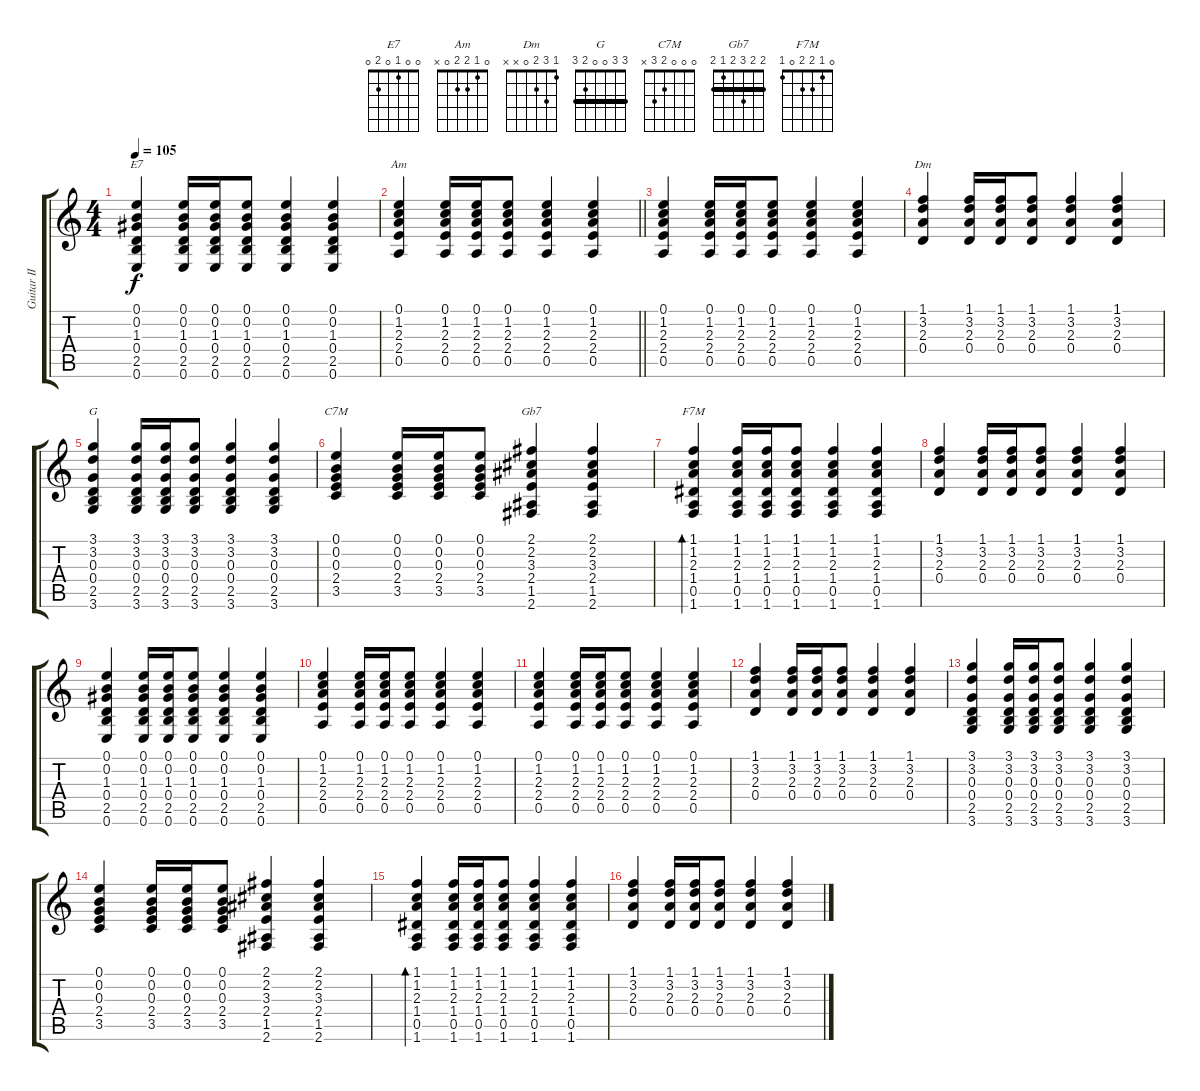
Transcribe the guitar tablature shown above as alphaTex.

\track ("Guitar II" "Guitar II") {instrument acousticguitarnylon}
\staff {score tabs}
\tuning (E4 B3 G3 D3 A2 E2) {hide}
\chord ("E7" 0 0 1 0 2 0)
\chord ("Am" 0 1 2 2 0 x)
\chord ("Dm" 1 3 2 0 x x)
\chord ("G" 3 3 0 0 2 3) {barre 3}
\chord ("C7M" 0 0 0 2 3 x)
\chord ("Gb7" 2 2 3 2 1 2) {barre 2}
\chord ("F7M" 0 1 2 2 0 1)
\ts (4 4)
\tempo 105
\clef g2
\ks c
(0.1 0.2 1.3 0.4 2.5 0.6).4{ch "E7" dy f} (0.1 0.2 1.3 0.4 2.5 0.6).16 (0.1 0.2 1.3 0.4 2.5 0.6).16 (0.1 0.2 1.3 0.4 2.5 0.6).8 (0.1 0.2 1.3 0.4 2.5 0.6).4 (0.1 0.2 1.3 0.4 2.5 0.6).4 |
\barLineRight lightlight
(0.1 1.2 2.3 2.4 0.5).4{ch "Am"} (0.1 1.2 2.3 2.4 0.5).16 (0.1 1.2 2.3 2.4 0.5).16 (0.1 1.2 2.3 2.4 0.5).8 (0.1 1.2 2.3 2.4 0.5).4 (0.1 1.2 2.3 2.4 0.5).4 |
(0.1 1.2 2.3 2.4 0.5).4 (0.1 1.2 2.3 2.4 0.5).16 (0.1 1.2 2.3 2.4 0.5).16 (0.1 1.2 2.3 2.4 0.5).8 (0.1 1.2 2.3 2.4 0.5).4 (0.1 1.2 2.3 2.4 0.5).4 |
(1.1 3.2 2.3 0.4).4{ch "Dm"} (1.1 3.2 2.3 0.4).16 (1.1 3.2 2.3 0.4).16 (1.1 3.2 2.3 0.4).8 (1.1 3.2 2.3 0.4).4 (1.1 3.2 2.3 0.4).4 |
(3.1 3.2 0.3 0.4 2.5 3.6).4{ch "G"} (3.1 3.2 0.3 0.4 2.5 3.6).16 (3.1 3.2 0.3 0.4 2.5 3.6).16 (3.1 3.2 0.3 0.4 2.5 3.6).8 (3.1 3.2 0.3 0.4 2.5 3.6).4 (3.1 3.2 0.3 0.4 2.5 3.6).4 |
(0.1 0.2 0.3 2.4 3.5).4{ch "C7M"} (0.1 0.2 0.3 2.4 3.5).16 (0.1 0.2 0.3 2.4 3.5).16 (0.1 0.2 0.3 2.4 3.5).8 (2.1 2.2 3.3 2.4 1.5 2.6).4{ch "Gb7"} (2.1 2.2 3.3 2.4 1.5 2.6).4 |
(1.1 1.2 2.3 1.4 0.5 1.6).4{bd 240 ch "F7M"} (1.1 1.2 2.3 1.4 0.5 1.6).16 (1.1 1.2 2.3 1.4 0.5 1.6).16 (1.1 1.2 2.3 1.4 0.5 1.6).8 (1.1 1.2 2.3 1.4 0.5 1.6).4 (1.1 1.2 2.3 1.4 0.5 1.6).4 |
(1.1 3.2 2.3 0.4).4 (1.1 3.2 2.3 0.4).16 (1.1 3.2 2.3 0.4).16 (1.1 3.2 2.3 0.4).8 (1.1 3.2 2.3 0.4).4 (1.1 3.2 2.3 0.4).4 |
(0.1 0.2 1.3 0.4 2.5 0.6).4 (0.1 0.2 1.3 0.4 2.5 0.6).16 (0.1 0.2 1.3 0.4 2.5 0.6).16 (0.1 0.2 1.3 0.4 2.5 0.6).8 (0.1 0.2 1.3 0.4 2.5 0.6).4 (0.1 0.2 1.3 0.4 2.5 0.6).4 |
(0.1 1.2 2.3 2.4 0.5).4 (0.1 1.2 2.3 2.4 0.5).16 (0.1 1.2 2.3 2.4 0.5).16 (0.1 1.2 2.3 2.4 0.5).8 (0.1 1.2 2.3 2.4 0.5).4 (0.1 1.2 2.3 2.4 0.5).4 |
(0.1 1.2 2.3 2.4 0.5).4 (0.1 1.2 2.3 2.4 0.5).16 (0.1 1.2 2.3 2.4 0.5).16 (0.1 1.2 2.3 2.4 0.5).8 (0.1 1.2 2.3 2.4 0.5).4 (0.1 1.2 2.3 2.4 0.5).4 |
(1.1 3.2 2.3 0.4).4 (1.1 3.2 2.3 0.4).16 (1.1 3.2 2.3 0.4).16 (1.1 3.2 2.3 0.4).8 (1.1 3.2 2.3 0.4).4 (1.1 3.2 2.3 0.4).4 |
(3.1 3.2 0.3 0.4 2.5 3.6).4 (3.1 3.2 0.3 0.4 2.5 3.6).16 (3.1 3.2 0.3 0.4 2.5 3.6).16 (3.1 3.2 0.3 0.4 2.5 3.6).8 (3.1 3.2 0.3 0.4 2.5 3.6).4 (3.1 3.2 0.3 0.4 2.5 3.6).4 |
(0.1 0.2 0.3 2.4 3.5).4 (0.1 0.2 0.3 2.4 3.5).16 (0.1 0.2 0.3 2.4 3.5).16 (0.1 0.2 0.3 2.4 3.5).8 (2.1 2.2 3.3 2.4 1.5 2.6).4 (2.1 2.2 3.3 2.4 1.5 2.6).4 |
(1.1 1.2 2.3 1.4 0.5 1.6).4{bd 240} (1.1 1.2 2.3 1.4 0.5 1.6).16 (1.1 1.2 2.3 1.4 0.5 1.6).16 (1.1 1.2 2.3 1.4 0.5 1.6).8 (1.1 1.2 2.3 1.4 0.5 1.6).4 (1.1 1.2 2.3 1.4 0.5 1.6).4 |
(1.1 3.2 2.3 0.4).4 (1.1 3.2 2.3 0.4).16 (1.1 3.2 2.3 0.4).16 (1.1 3.2 2.3 0.4).8 (1.1 3.2 2.3 0.4).4 (1.1 3.2 2.3 0.4).4
